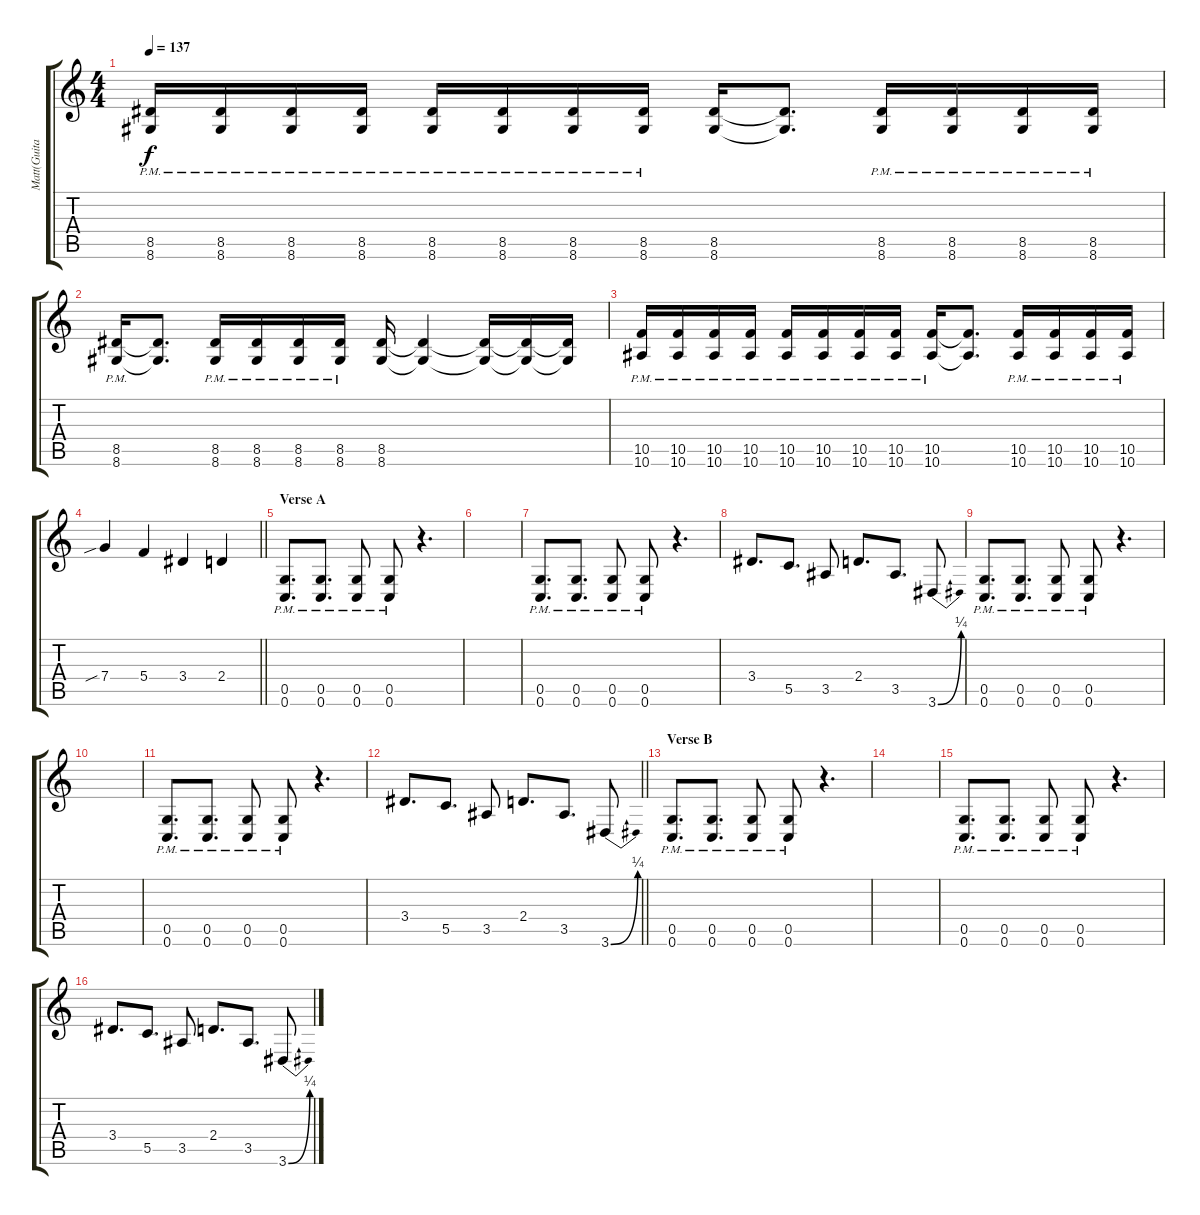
\track ("Matt(Guitar)" "Matt(Guita") {instrument distortionguitar}
\staff {score tabs}
\tuning (D4 A3 F3 C3 G2 C2) {hide}
\ts (4 4)
\tempo 137
\clef g2
\ks c
(8.5{pm} 8.6{pm}).16{dy f} (8.5{pm} 8.6{pm}).16 (8.5{pm} 8.6{pm}).16 (8.5{pm} 8.6{pm}).16 (8.5{pm} 8.6{pm}).16 (8.5{pm} 8.6{pm}).16 (8.5{pm} 8.6{pm}).16 (8.5{pm} 8.6{pm}).16 (8.5 8.6).16 (8.5{t} 8.6{t}).8{d} (8.5{pm} 8.6{pm}).16 (8.5{pm} 8.6{pm}).16 (8.5{pm} 8.6{pm}).16 (8.5{pm} 8.6{pm}).16 |
(8.5{pm} 8.6{pm}).16 (8.5{t} 8.6{t}).8{d} (8.5{pm} 8.6{pm}).16 (8.5{pm} 8.6{pm}).16 (8.5{pm} 8.6{pm}).16 (8.5{pm} 8.6{pm}).16 (8.5 8.6).16 (8.5{t} 8.6{t}).4 (8.5{t} 8.6{t}).16 (8.5{t} 8.6{t}).16 (8.5{t} 8.6{t}).16 |
(10.5{pm} 10.6{pm}).16 (10.5{pm} 10.6{pm}).16 (10.5{pm} 10.6{pm}).16 (10.5{pm} 10.6{pm}).16 (10.5{pm} 10.6{pm}).16 (10.5{pm} 10.6{pm}).16 (10.5{pm} 10.6{pm}).16 (10.5{pm} 10.6{pm}).16 (10.5{pm} 10.6{pm}).16 (10.5{t} 10.6{t}).8{d} (10.5{pm} 10.6{pm}).16 (10.5{pm} 10.6{pm}).16 (10.5{pm} 10.6{pm}).16 (10.5{pm} 10.6{pm}).16 |
\barLineRight lightlight
7.4{sib}.4 5.4.4 3.4.4 2.4.4 |
\section ("" "Verse A ")
(0.5{pm} 0.6{pm}).8{d} (0.5{pm} 0.6{pm}).8{d} (0.5{pm} 0.6{pm}).8 (0.5{pm} 0.6{pm}).8 r.4{d} |
|
(0.5{pm} 0.6{pm}).8{d} (0.5{pm} 0.6{pm}).8{d} (0.5{pm} 0.6{pm}).8 (0.5{pm} 0.6{pm}).8 r.4{d} |
3.4.8{d} 5.5.8{d} 3.5.8 2.4.8{d} 3.5.8{d} 3.6{be (bend 0 0 60 1)}.8 |
(0.5{pm} 0.6{pm}).8{d} (0.5{pm} 0.6{pm}).8{d} (0.5{pm} 0.6{pm}).8 (0.5{pm} 0.6{pm}).8 r.4{d} |
|
(0.5{pm} 0.6{pm}).8{d} (0.5{pm} 0.6{pm}).8{d} (0.5{pm} 0.6{pm}).8 (0.5{pm} 0.6{pm}).8 r.4{d} |
\barLineRight lightlight
3.4.8{d} 5.5.8{d} 3.5.8 2.4.8{d} 3.5.8{d} 3.6{be (bend 0 0 60 1)}.8 |
\section ("" "Verse B")
(0.5{pm} 0.6{pm}).8{d} (0.5{pm} 0.6{pm}).8{d} (0.5{pm} 0.6{pm}).8 (0.5{pm} 0.6{pm}).8 r.4{d} |
|
(0.5{pm} 0.6{pm}).8{d} (0.5{pm} 0.6{pm}).8{d} (0.5{pm} 0.6{pm}).8 (0.5{pm} 0.6{pm}).8 r.4{d} |
3.4.8{d} 5.5.8{d} 3.5.8 2.4.8{d} 3.5.8{d} 3.6{be (bend 0 0 60 1)}.8
